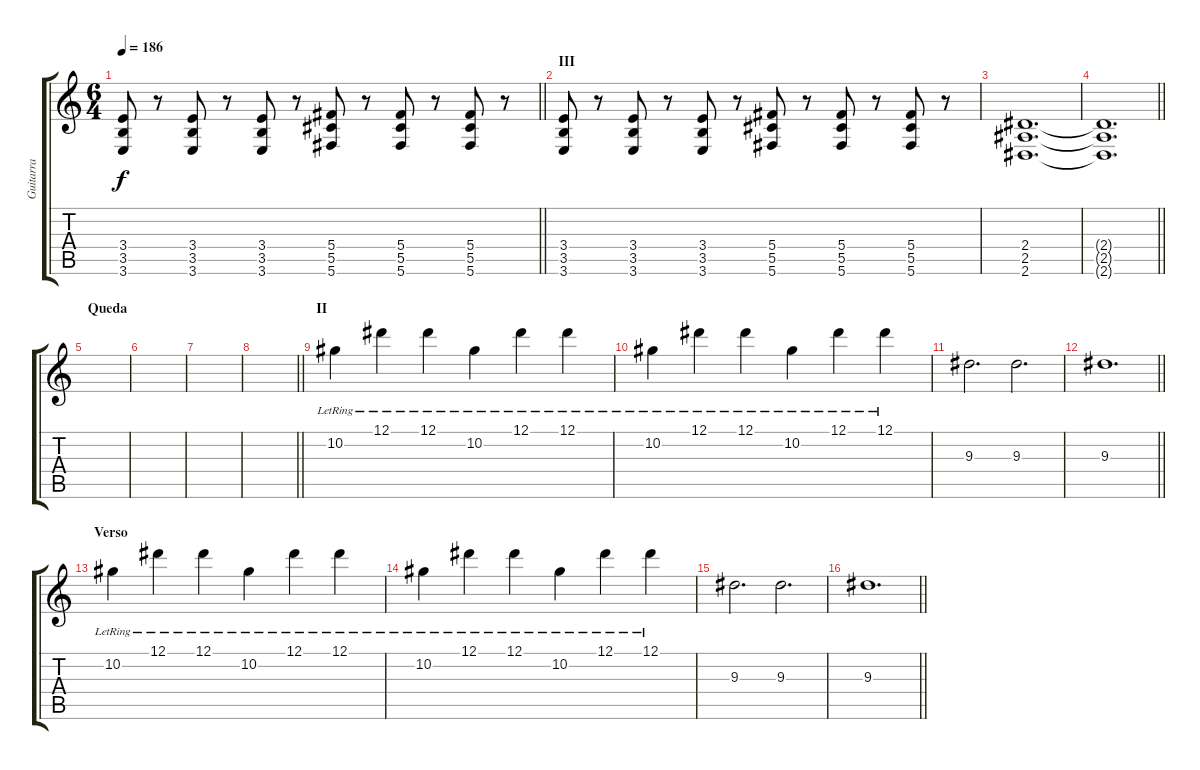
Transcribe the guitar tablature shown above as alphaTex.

\track ("Guitarra" "Guitarra") {instrument distortionguitar}
\staff {score tabs}
\tuning (Eb4 Bb3 Gb3 Db3 Ab2 Db2) {hide}
\ts (6 4)
\tempo 186
\clef g2
\barLineRight lightlight
\ks c
(3.4 3.5 3.6).8{dy f} r.8 (3.4 3.5 3.6).8 r.8 (3.4 3.5 3.6).8 r.8 (5.4 5.5 5.6).8 r.8 (5.4 5.5 5.6).8 r.8 (5.4 5.5 5.6).8 r.8 |
\section ("" "III")
(3.4 3.5 3.6).8 r.8 (3.4 3.5 3.6).8 r.8 (3.4 3.5 3.6).8 r.8 (5.4 5.5 5.6).8 r.8 (5.4 5.5 5.6).8 r.8 (5.4 5.5 5.6).8 r.8 |
(2.4 2.5 2.6).1{d} |
\barLineRight lightlight
(2.4{t} 2.5{t} 2.6{t}).1{d} |
\section ("" "Queda")
|
|
|
\barLineRight lightlight
|
\section ("" "II")
10.2{lr}.4 12.1{lr}.4 12.1{lr}.4 10.2{lr}.4 12.1{lr}.4 12.1{lr}.4 |
10.2{lr}.4 12.1{lr}.4 12.1{lr}.4 10.2{lr}.4 12.1{lr}.4 12.1{lr}.4 |
9.3.2{d} 9.3.2{d} |
\barLineRight lightlight
9.3.1{d} |
\section ("" "Verso")
10.2{lr}.4 12.1{lr}.4 12.1{lr}.4 10.2{lr}.4 12.1{lr}.4 12.1{lr}.4 |
10.2{lr}.4 12.1{lr}.4 12.1{lr}.4 10.2{lr}.4 12.1{lr}.4 12.1{lr}.4 |
9.3.2{d} 9.3.2{d} |
\barLineRight lightlight
9.3.1{d}
